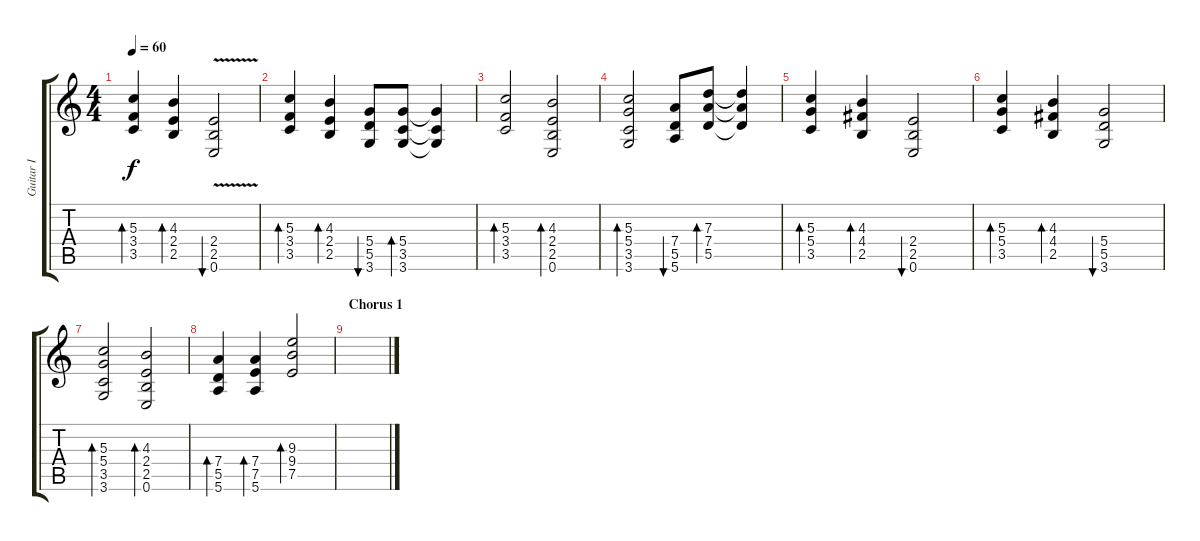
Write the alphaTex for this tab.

\track ("Guitar I" "Guitar I") {instrument electricguitarclean}
\staff {score tabs}
\tuning (E4 B3 G3 D3 A2 E2) {hide}
\ts (4 4)
\tempo 60
\clef g2
\ks c
(5.3 3.4 3.5).4{bd 240 dy f} (4.3 2.4 2.5).4{bd 240} (2.4 2.5{v} 0.6{v}).2{bu 240} |
(5.3 3.4 3.5).4{bd 240} (4.3 2.4 2.5).4{bd 240} (5.4 5.5 3.6).8{bu 240} (5.4 3.5 3.6).8{bd 240} (5.4{t} 3.5{t} 3.6{t}).4 |
(5.3 3.4 3.5).2{bd 240} (4.3 2.4 2.5 0.6).2{bd 240} |
(5.3 5.4 3.5 3.6).2{bd 240} (7.4 5.5 5.6).8{bu 240} (7.3 7.4 5.5).8{bd 240} (7.3{t} 7.4{t} 5.5{t}).4 |
(5.3 5.4 3.5).4{bd 240} (4.3 4.4 2.5).4{bd 240} (2.4 2.5 0.6).2{bu 240} |
(5.3 5.4 3.5).4{bd 240} (4.3 4.4 2.5).4{bd 240} (5.4 5.5 3.6).2{bu 240} |
(5.3 5.4 3.5 3.6).2{bd 240} (4.3 2.4 2.5 0.6).2{bd 240} |
(7.4 5.5 5.6).4{bd 240} (7.4 7.5 5.6).4{bd 240} (9.3 9.4 7.5).2{bd 240} |
\section ("" "Chorus 1")
